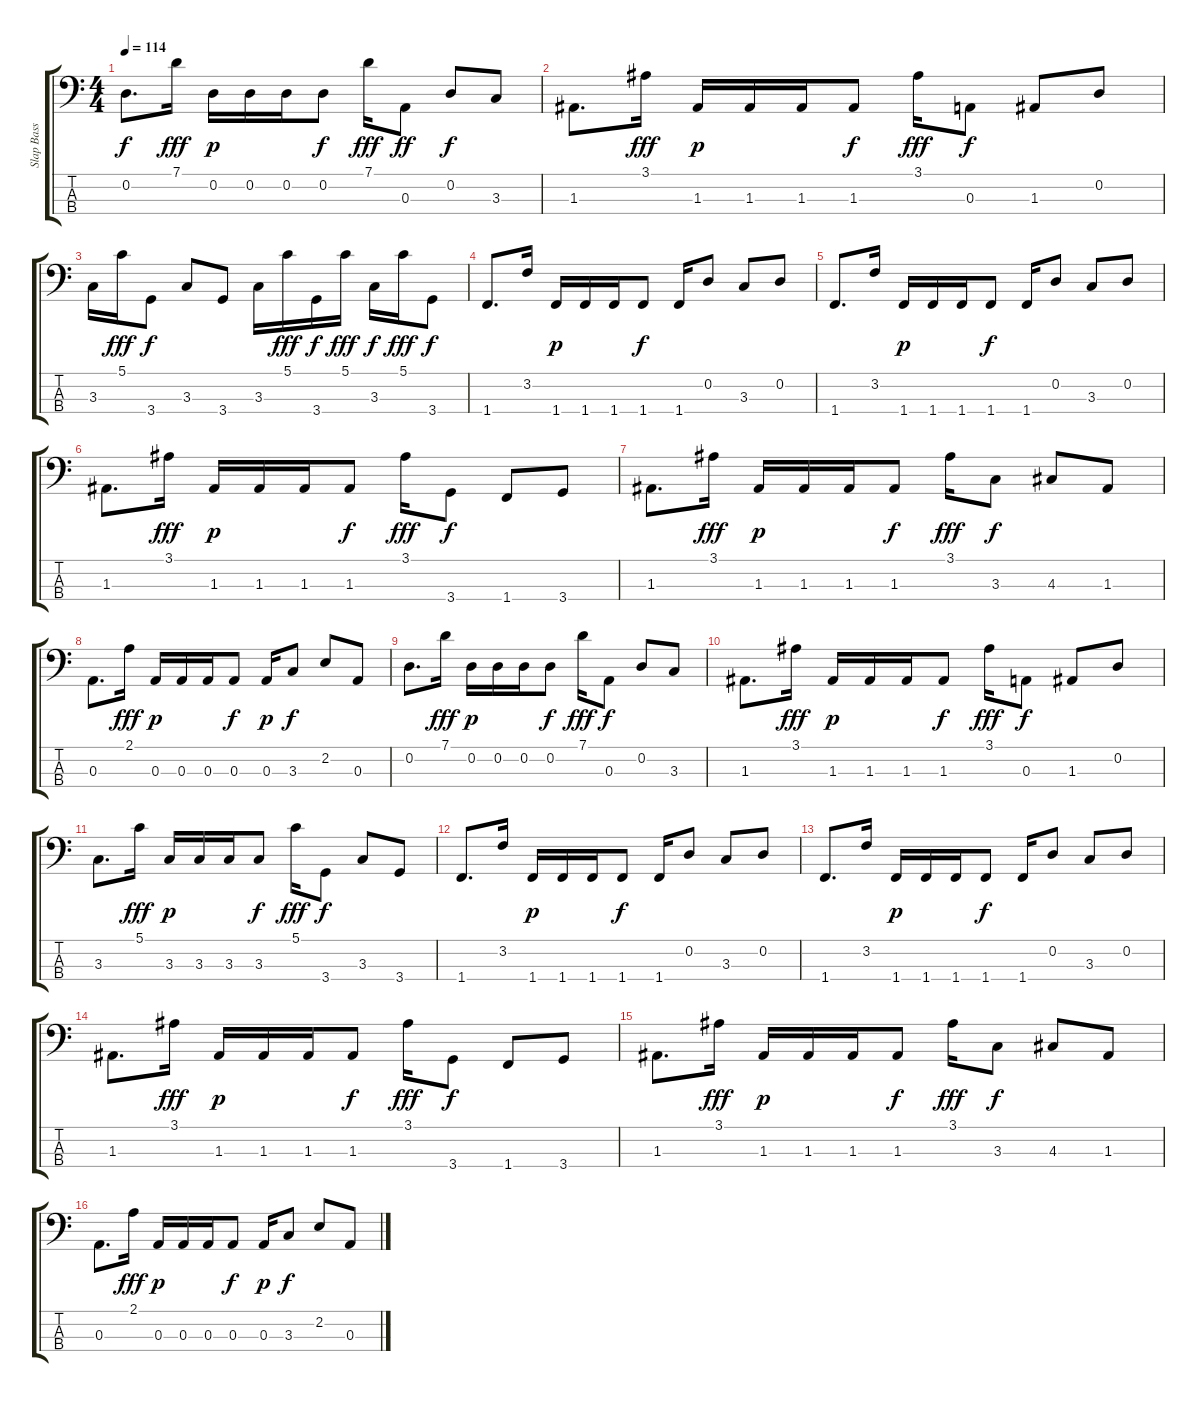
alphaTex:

\track ("Slap Bass 1" "Slap Bass ") {instrument slapbass1}
\staff {score tabs}
\tuning (G2 D2 A1 E1) {hide}
\ts (4 4)
\tempo 114
\clef f4
\ks c
0.2.8{d dy f} 7.1.16{dy fff} 0.2.16{dy p} 0.2.16 0.2.16 0.2.8{dy f} 7.1.16{dy fff} 0.3.8{dy ff} 0.2.8{dy f} 3.3.8 |
1.3.8{d} 3.1.16{dy fff} 1.3.16{dy p} 1.3.16 1.3.16 1.3.8{dy f} 3.1.16{dy fff} 0.3.8{dy f} 1.3.8 0.2.8 |
3.3.16 5.1.16{dy fff} 3.4.8{dy f} 3.3.8 3.4.8 3.3.16 5.1.16{dy fff} 3.4.16{dy f} 5.1.16{dy fff} 3.3.16{dy f} 5.1.16{dy fff} 3.4.8{dy f} |
1.4.8{d} 3.2.16 1.4.16{dy p} 1.4.16 1.4.16 1.4.8{dy f} 1.4.16 0.2.8 3.3.8 0.2.8 |
1.4.8{d} 3.2.16 1.4.16{dy p} 1.4.16 1.4.16 1.4.8{dy f} 1.4.16 0.2.8 3.3.8 0.2.8 |
1.3.8{d} 3.1.16{dy fff} 1.3.16{dy p} 1.3.16 1.3.16 1.3.8{dy f} 3.1.16{dy fff} 3.4.8{dy f} 1.4.8 3.4.8 |
1.3.8{d} 3.1.16{dy fff} 1.3.16{dy p} 1.3.16 1.3.16 1.3.8{dy f} 3.1.16{dy fff} 3.3.8{dy f} 4.3.8 1.3.8 |
0.3.8{d} 2.1.16{dy fff} 0.3.16{dy p} 0.3.16 0.3.16 0.3.8{dy f} 0.3.16{dy p} 3.3.8{dy f} 2.2.8 0.3.8 |
0.2.8{d} 7.1.16{dy fff} 0.2.16{dy p} 0.2.16 0.2.16 0.2.8{dy f} 7.1.16{dy fff} 0.3.8{dy f} 0.2.8 3.3.8 |
1.3.8{d} 3.1.16{dy fff} 1.3.16{dy p} 1.3.16 1.3.16 1.3.8{dy f} 3.1.16{dy fff} 0.3.8{dy f} 1.3.8 0.2.8 |
3.3.8{d} 5.1.16{dy fff} 3.3.16{dy p} 3.3.16 3.3.16 3.3.8{dy f} 5.1.16{dy fff} 3.4.8{dy f} 3.3.8 3.4.8 |
1.4.8{d} 3.2.16 1.4.16{dy p} 1.4.16 1.4.16 1.4.8{dy f} 1.4.16 0.2.8 3.3.8 0.2.8 |
1.4.8{d} 3.2.16 1.4.16{dy p} 1.4.16 1.4.16 1.4.8{dy f} 1.4.16 0.2.8 3.3.8 0.2.8 |
1.3.8{d} 3.1.16{dy fff} 1.3.16{dy p} 1.3.16 1.3.16 1.3.8{dy f} 3.1.16{dy fff} 3.4.8{dy f} 1.4.8 3.4.8 |
1.3.8{d} 3.1.16{dy fff} 1.3.16{dy p} 1.3.16 1.3.16 1.3.8{dy f} 3.1.16{dy fff} 3.3.8{dy f} 4.3.8 1.3.8 |
0.3.8{d} 2.1.16{dy fff} 0.3.16{dy p} 0.3.16 0.3.16 0.3.8{dy f} 0.3.16{dy p} 3.3.8{dy f} 2.2.8 0.3.8
